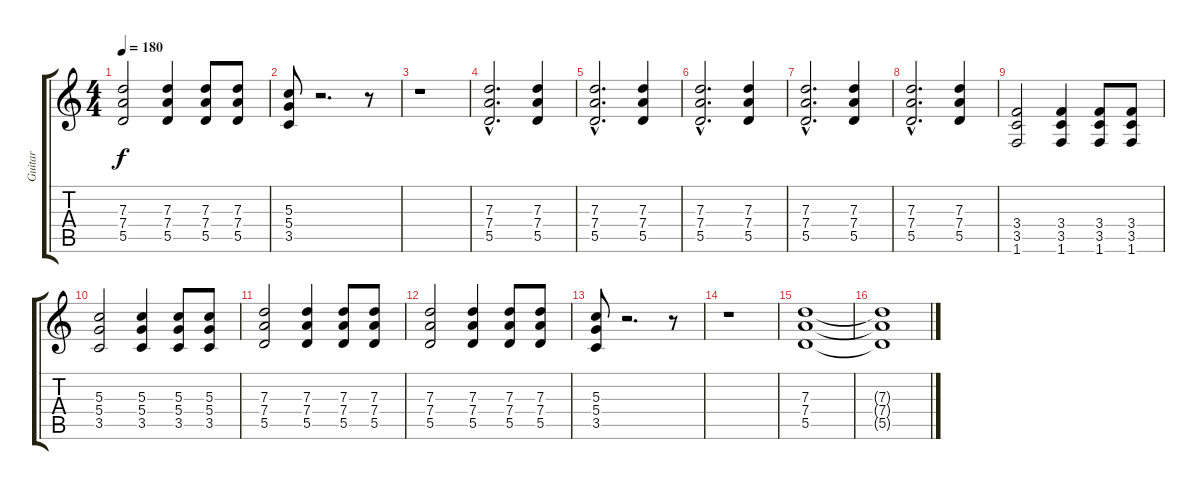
\track ("Guitar" "Guitar") {instrument electricguitarclean}
\staff {score tabs}
\tuning (E4 B3 G3 D3 A2 E2) {hide}
\ts (4 4)
\tempo 180
\clef g2
\ks c
(7.3 7.4 5.5).2{dy f} (7.3 7.4 5.5).4 (7.3 7.4 5.5).8 (7.3 7.4 5.5).8 |
(5.3 5.4 3.5).8 r.2{d} r.8 |
r.1 |
\section ("" "")
(7.3{hac} 7.4{hac} 5.5{hac}).2{d} (7.3 7.4 5.5).4 |
(7.3{hac} 7.4{hac} 5.5{hac}).2{d} (7.3 7.4 5.5).4 |
(7.3{hac} 7.4{hac} 5.5{hac}).2{d} (7.3 7.4 5.5).4 |
(7.3{hac} 7.4{hac} 5.5{hac}).2{d} (7.3 7.4 5.5).4 |
(7.3{hac} 7.4{hac} 5.5{hac}).2{d} (7.3 7.4 5.5).4 |
(3.4 3.5 1.6).2 (3.4 3.5 1.6).4 (3.4 3.5 1.6).8 (3.4 3.5 1.6).8 |
(5.3 5.4 3.5).2 (5.3 5.4 3.5).4 (5.3 5.4 3.5).8 (5.3 5.4 3.5).8 |
(7.3 7.4 5.5).2 (7.3 7.4 5.5).4 (7.3 7.4 5.5).8 (7.3 7.4 5.5).8 |
(7.3 7.4 5.5).2 (7.3 7.4 5.5).4 (7.3 7.4 5.5).8 (7.3 7.4 5.5).8 |
(5.3 5.4 3.5).8 r.2{d} r.8 |
r.1 |
(7.3 7.4 5.5).1{volume 0 instrument distortionguitar} |
(7.3{t} 7.4{t} 5.5{t}).1
